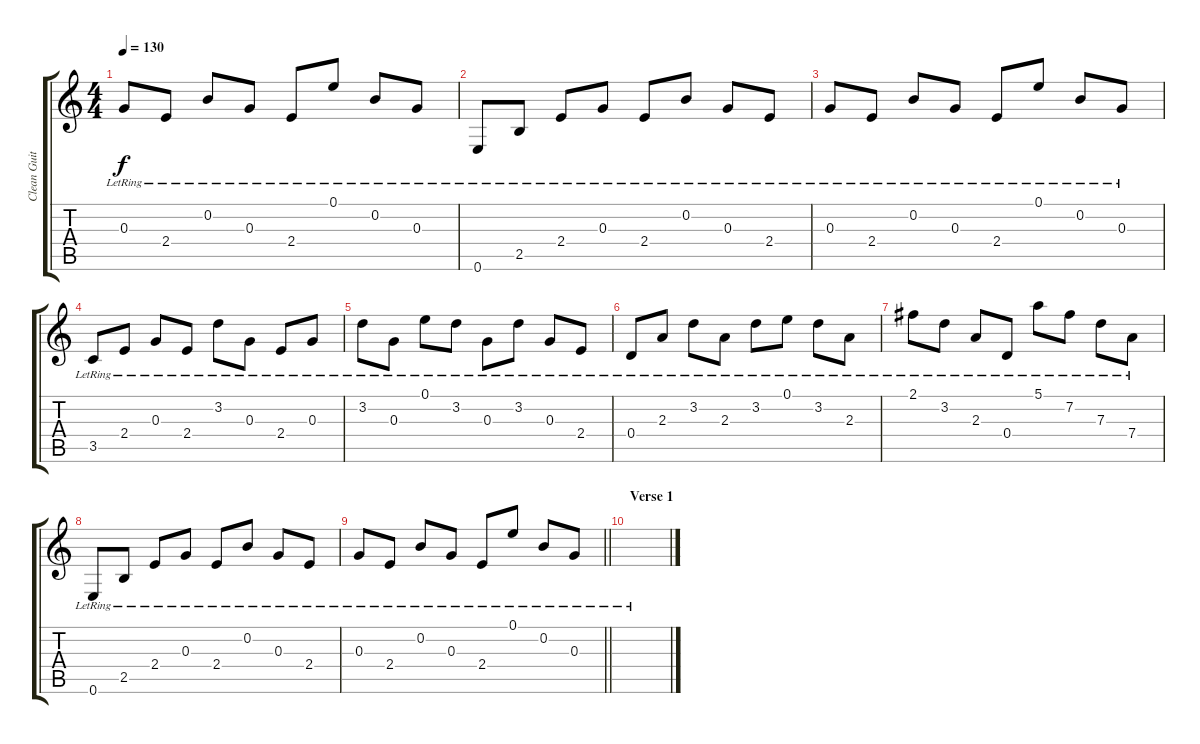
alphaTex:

\track ("Clean Guitar" "Clean Guit") {instrument electricguitarclean}
\staff {score tabs}
\tuning (E4 B3 G3 D3 A2 E2) {hide}
\ts (4 4)
\tempo 130
\clef g2
\ks c
0.3{lr}.8{dy f} 2.4{lr}.8 0.2{lr}.8 0.3{lr}.8 2.4{lr}.8 0.1{lr}.8 0.2{lr}.8 0.3{lr}.8 |
0.6{lr}.8 2.5{lr}.8 2.4{lr}.8 0.3{lr}.8 2.4{lr}.8 0.2{lr}.8 0.3{lr}.8 2.4{lr}.8 |
0.3{lr}.8 2.4{lr}.8 0.2{lr}.8 0.3{lr}.8 2.4{lr}.8 0.1{lr}.8 0.2{lr}.8 0.3{lr}.8 |
3.5{lr}.8 2.4{lr}.8 0.3{lr}.8 2.4{lr}.8 3.2{lr}.8 0.3{lr}.8 2.4{lr}.8 0.3{lr}.8 |
3.2{lr}.8 0.3{lr}.8 0.1{lr}.8 3.2{lr}.8 0.3{lr}.8 3.2{lr}.8 0.3{lr}.8 2.4{lr}.8 |
0.4{lr}.8 2.3{lr}.8 3.2{lr}.8 2.3{lr}.8 3.2{lr}.8 0.1{lr}.8 3.2{lr}.8 2.3{lr}.8 |
2.1{lr}.8 3.2{lr}.8 2.3{lr}.8 0.4{lr}.8 5.1{lr}.8 7.2{lr}.8 7.3{lr}.8 7.4{lr}.8 |
0.6{lr}.8 2.5{lr}.8 2.4{lr}.8 0.3{lr}.8 2.4{lr}.8 0.2{lr}.8 0.3{lr}.8 2.4{lr}.8 |
\barLineRight lightlight
0.3{lr}.8 2.4{lr}.8 0.2{lr}.8 0.3{lr}.8 2.4{lr}.8 0.1{lr}.8 0.2{lr}.8 0.3{lr}.8 |
\section ("" "Verse 1")
